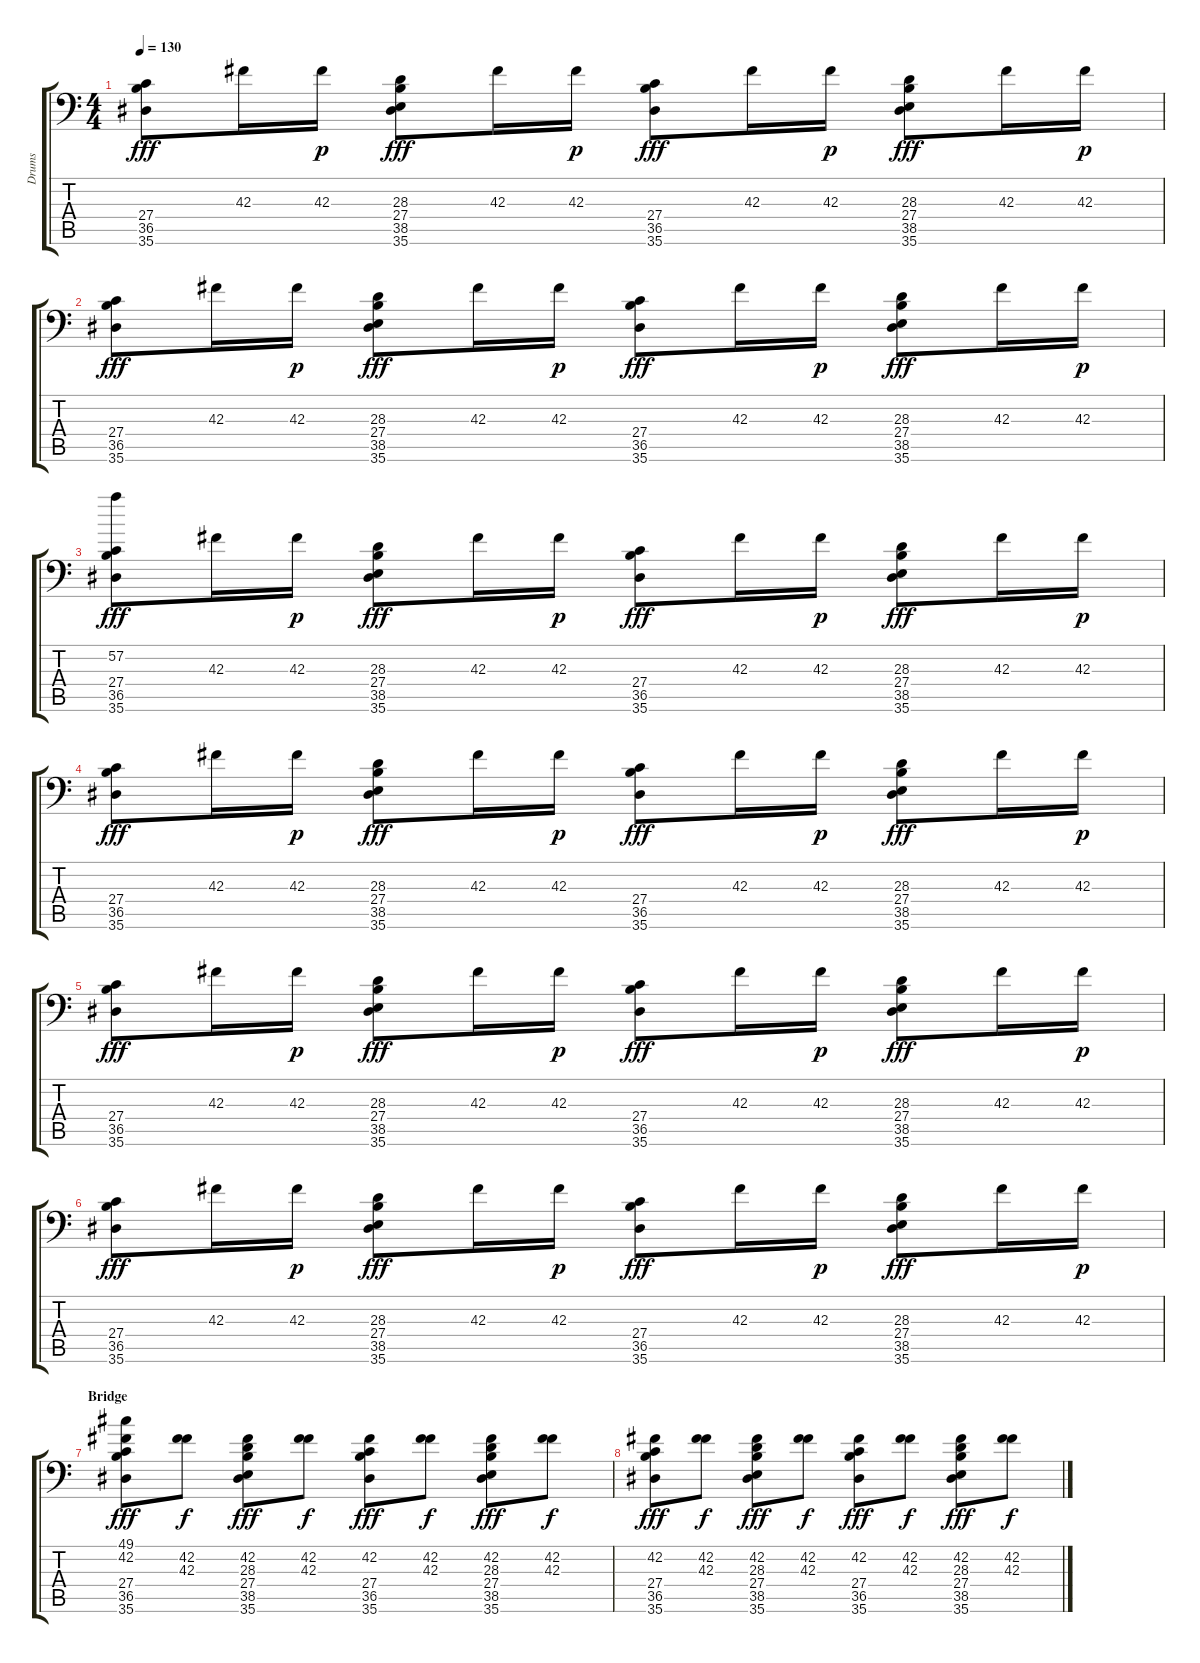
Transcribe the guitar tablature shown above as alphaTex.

\track ("Drums" "Drums") {instrument acousticgrandpiano}
\staff {score tabs}
\tuning (C-1 C-1 C-1 C-1 C-1 C-1) {hide}
\ts (4 4)
\tempo 130
\clef f4
\ks c
(27.4 36.5 35.6).8{dy fff} 42.3.16 42.3.16{dy p} (28.3 27.4 38.5 35.6).8{dy fff} 42.3.16 42.3.16{dy p} (27.4 36.5 35.6).8{dy fff} 42.3.16 42.3.16{dy p} (28.3 27.4 38.5 35.6).8{dy fff} 42.3.16 42.3.16{dy p} |
(27.4 36.5 35.6).8{dy fff} 42.3.16 42.3.16{dy p} (28.3 27.4 38.5 35.6).8{dy fff} 42.3.16 42.3.16{dy p} (27.4 36.5 35.6).8{dy fff} 42.3.16 42.3.16{dy p} (28.3 27.4 38.5 35.6).8{dy fff} 42.3.16 42.3.16{dy p} |
(57.2 27.4 36.5 35.6).8{dy fff} 42.3.16 42.3.16{dy p} (28.3 27.4 38.5 35.6).8{dy fff} 42.3.16 42.3.16{dy p} (27.4 36.5 35.6).8{dy fff} 42.3.16 42.3.16{dy p} (28.3 27.4 38.5 35.6).8{dy fff} 42.3.16 42.3.16{dy p} |
(27.4 36.5 35.6).8{dy fff} 42.3.16 42.3.16{dy p} (28.3 27.4 38.5 35.6).8{dy fff} 42.3.16 42.3.16{dy p} (27.4 36.5 35.6).8{dy fff} 42.3.16 42.3.16{dy p} (28.3 27.4 38.5 35.6).8{dy fff} 42.3.16 42.3.16{dy p} |
(27.4 36.5 35.6).8{dy fff} 42.3.16 42.3.16{dy p} (28.3 27.4 38.5 35.6).8{dy fff} 42.3.16 42.3.16{dy p} (27.4 36.5 35.6).8{dy fff} 42.3.16 42.3.16{dy p} (28.3 27.4 38.5 35.6).8{dy fff} 42.3.16 42.3.16{dy p} |
(27.4 36.5 35.6).8{dy fff} 42.3.16 42.3.16{dy p} (28.3 27.4 38.5 35.6).8{dy fff} 42.3.16 42.3.16{dy p} (27.4 36.5 35.6).8{dy fff} 42.3.16 42.3.16{dy p} (28.3 27.4 38.5 35.6).8{dy fff} 42.3.16 42.3.16{dy p} |
\section ("" "Bridge")
(49.1 42.2 27.4 36.5 35.6).8{dy fff} (42.2 42.3).8{dy f} (42.2 28.3 27.4 38.5 35.6).8{dy fff} (42.2 42.3).8{dy f} (42.2 27.4 36.5 35.6).8{dy fff} (42.2 42.3).8{dy f} (42.2 28.3 27.4 38.5 35.6).8{dy fff} (42.2 42.3).8{dy f} |
(42.2 27.4 36.5 35.6).8{dy fff} (42.2 42.3).8{dy f} (42.2 28.3 27.4 38.5 35.6).8{dy fff} (42.2 42.3).8{dy f} (42.2 27.4 36.5 35.6).8{dy fff} (42.2 42.3).8{dy f} (42.2 28.3 27.4 38.5 35.6).8{dy fff} (42.2 42.3).8{dy f}
